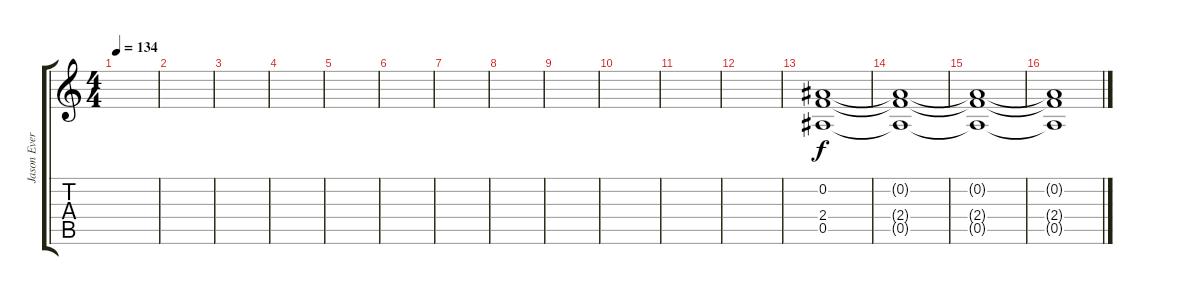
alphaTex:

\track ("Jason Everman" "Jason Ever") {instrument distortionguitar}
\staff {score tabs}
\tuning (Eb4 Bb3 G3 Eb3 Bb2 Eb2) {hide}
\ts (4 4)
\tempo 134
\clef g2
\ks c
|
|
|
|
|
|
|
|
|
|
|
|
(0.2 2.4 0.5).1 |
(0.2{t} 2.4{t} 0.5{t}).1 |
(0.2{t} 2.4{t} 0.5{t}).1 |
(0.2{t} 2.4{t} 0.5{t}).1
